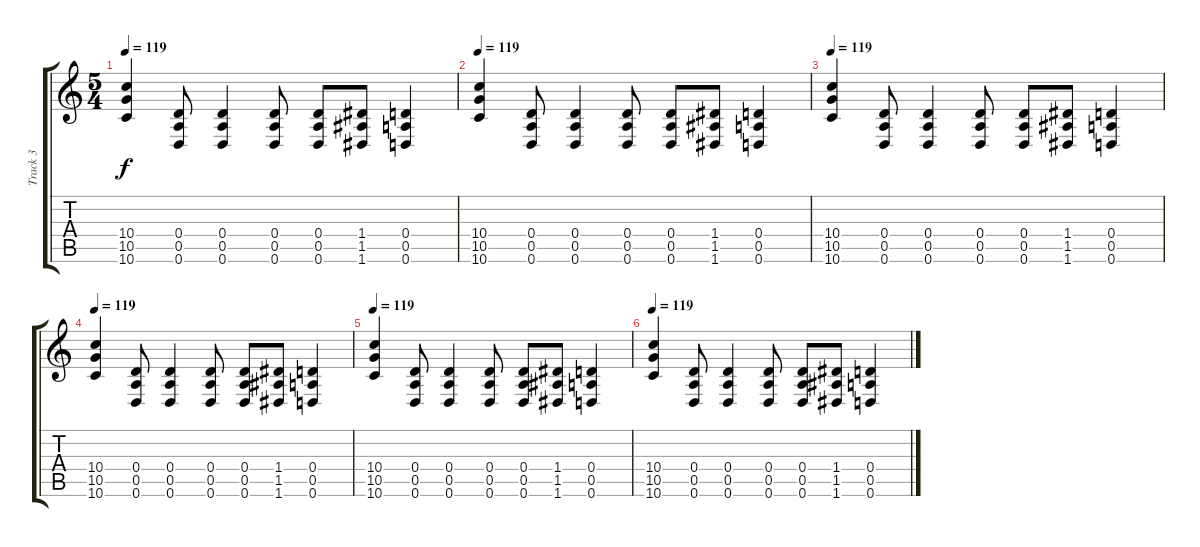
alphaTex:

\track ("Track 3" "Track 3") {instrument distortionguitar}
\staff {score tabs}
\tuning (E4 B3 G3 D3 A2 D2) {hide}
\ts (5 4)
\tempo 119
\clef g2
\ks c
(10.4 10.5 10.6).4{dy f} (0.4 0.5 0.6).8 (0.4 0.5 0.6).4 (0.4 0.5 0.6).8 (0.4 0.5 0.6).8 (1.4 1.5 1.6).8 (0.4 0.5 0.6).4 |
\tempo 119
(10.4 10.5 10.6).4 (0.4 0.5 0.6).8 (0.4 0.5 0.6).4 (0.4 0.5 0.6).8 (0.4 0.5 0.6).8 (1.4 1.5 1.6).8 (0.4 0.5 0.6).4 |
\tempo 119
(10.4 10.5 10.6).4 (0.4 0.5 0.6).8 (0.4 0.5 0.6).4 (0.4 0.5 0.6).8 (0.4 0.5 0.6).8 (1.4 1.5 1.6).8 (0.4 0.5 0.6).4 |
\tempo 119
(10.4 10.5 10.6).4 (0.4 0.5 0.6).8 (0.4 0.5 0.6).4 (0.4 0.5 0.6).8 (0.4 0.5 0.6).8 (1.4 1.5 1.6).8 (0.4 0.5 0.6).4 |
\tempo 119
(10.4 10.5 10.6).4 (0.4 0.5 0.6).8 (0.4 0.5 0.6).4 (0.4 0.5 0.6).8 (0.4 0.5 0.6).8 (1.4 1.5 1.6).8 (0.4 0.5 0.6).4 |
\tempo 119
(10.4 10.5 10.6).4 (0.4 0.5 0.6).8 (0.4 0.5 0.6).4 (0.4 0.5 0.6).8 (0.4 0.5 0.6).8 (1.4 1.5 1.6).8 (0.4 0.5 0.6).4
